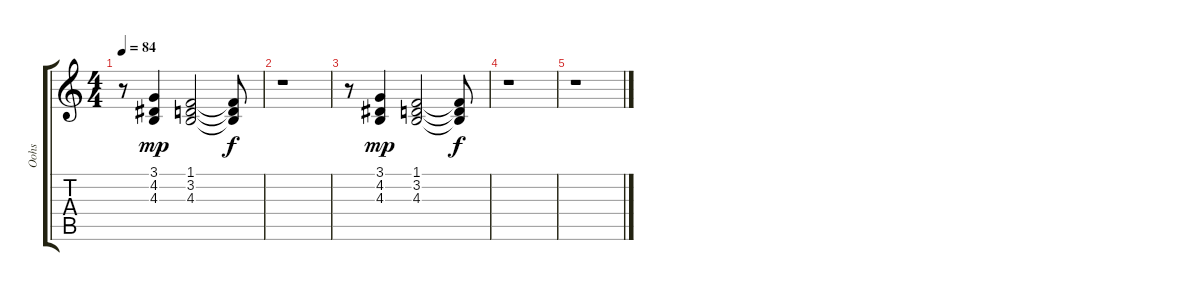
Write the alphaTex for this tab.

\track ("Oohs" "Oohs") {instrument voiceoohs}
\staff {score tabs}
\tuning (E4 B3 G3 D3 A2 E2) {hide}
\ts (4 4)
\tempo 84
\clef g2
\ks c
r.8{dy f} (3.1 4.2 4.3).4{dy mp} (1.1 3.2 4.3).2 (1.1{t} 3.2{t} 4.3{t}).8{dy f} |
r.1 |
r.8 (3.1 4.2 4.3).4{dy mp} (1.1 3.2 4.3).2 (1.1{t} 3.2{t} 4.3{t}).8{dy f} |
r.1 |
r.1
